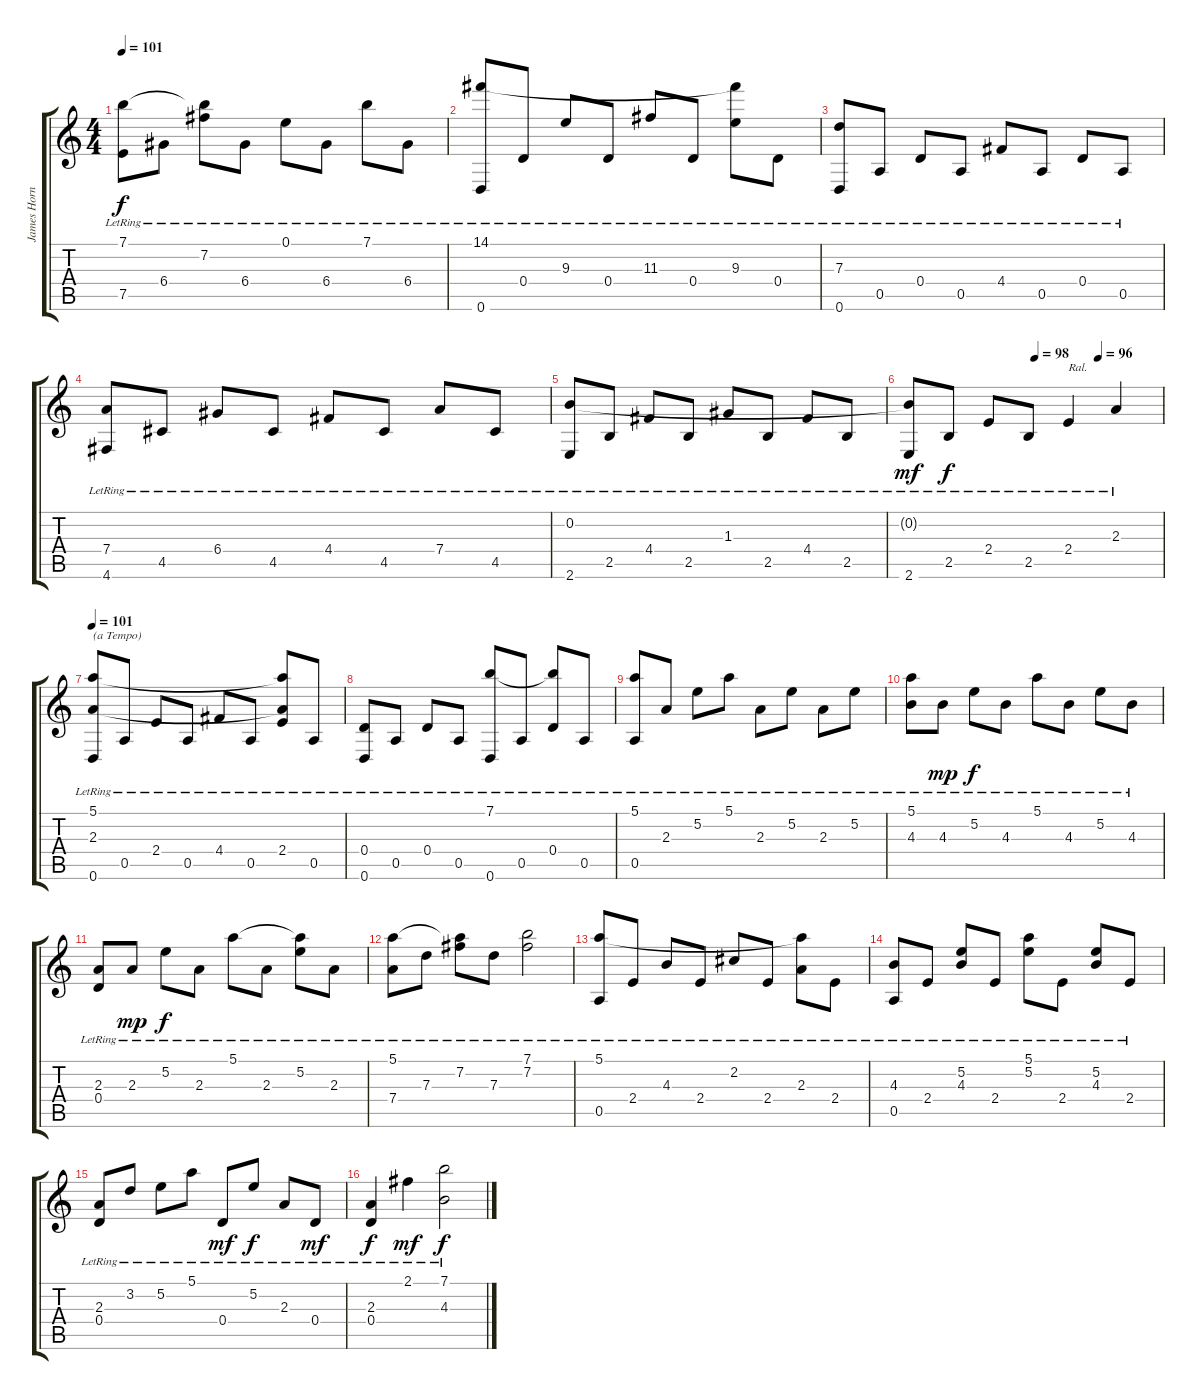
\track ("James Horner" "James Horn") {instrument acousticguitarnylon}
\staff {score tabs}
\tuning (E4 B3 G3 D3 A2 D2) {hide}
\ts (4 4)
\tempo 101
\clef g2
\ks c
(7.1{lr} 7.5{lr}).8{dy f} 6.4{lr}.8 (7.1{t} 7.2{lr}).8 6.4{lr}.8 0.1{lr}.8 6.4{lr}.8 7.1{lr}.8 6.4{lr}.8 |
(14.1{lr} 0.6{lr}).8 0.4{lr}.8 9.3{lr}.8 0.4{lr}.8 11.3{lr}.8 0.4{lr}.8 (14.1{t} 9.3{lr}).8 0.4{lr}.8 |
(7.3{lr} 0.6{lr}).8 0.5{lr}.8 0.4{lr}.8 0.5{lr}.8 4.4{lr}.8 0.5{lr}.8 0.4{lr}.8 0.5{lr}.8 |
(7.4{lr} 4.6{lr}).8 4.5{lr}.8 6.4{lr}.8 4.5{lr}.8 4.4{lr}.8 4.5{lr}.8 7.4{lr}.8 4.5{lr}.8 |
(0.2{lr} 2.6{lr}).8 2.5{lr}.8 4.4{lr}.8 2.5{lr}.8 1.3{lr}.8 2.5{lr}.8 4.4{lr}.8 2.5{lr}.8 |
\tempo (98 0.5)
\tempo (96 0.75)
(0.2{t} 2.6{lr}).8{dy mf} 2.5{lr}.8{dy f} 2.4{lr}.8 2.5{lr}.8 2.4{lr}.4{txt "Ral."} 2.3{lr}.4 |
\tempo 101
(5.1{lr} 2.3{lr} 0.6{lr}).8{txt "(a Tempo)"} 0.5{lr}.8 2.4{lr}.8 0.5{lr}.8 4.4{lr}.8 0.5{lr}.8 (5.1{t} 2.3{t} 2.4{lr}).8 0.5{lr}.8 |
(0.4{lr} 0.6{lr}).8 0.5{lr}.8 0.4{lr}.8 0.5{lr}.8 (7.1{lr} 0.6{lr}).8 0.5{lr}.8 (7.1{t} 0.4{lr}).8 0.5{lr}.8 |
(5.1{lr} 0.5{lr}).8 2.3{lr}.8 5.2{lr}.8 5.1{lr}.8 2.3{lr}.8 5.2{lr}.8 2.3{lr}.8 5.2{lr}.8 |
(5.1{lr} 4.3{lr}).8 4.3{lr}.8{dy mp} 5.2{lr}.8{dy f} 4.3{lr}.8 5.1{lr}.8 4.3{lr}.8 5.2{lr}.8 4.3{lr}.8 |
(2.3{lr} 0.4{lr}).8 2.3{lr}.8{dy mp} 5.2{lr}.8{dy f} 2.3{lr}.8 5.1{lr}.8 2.3{lr}.8 (5.1{t} 5.2{lr}).8 2.3{lr}.8 |
(5.1{lr} 7.4{lr}).8 7.3{lr}.8 (5.1{t} 7.2{lr}).8 7.3{lr}.8 (7.1{lr} 7.2{lr}).2 |
(5.1{lr} 0.5{lr}).8 2.4{lr}.8 4.3{lr}.8 2.4{lr}.8 2.2{lr}.8 2.4{lr}.8 (5.1{t} 2.3{lr}).8 2.4{lr}.8 |
(4.3{lr} 0.5{lr}).8 2.4{lr}.8 (5.2{lr} 4.3{lr}).8 2.4{lr}.8 (5.1{lr} 5.2{lr}).8 2.4{lr}.8 (5.2{lr} 4.3{lr}).8 2.4{lr}.8 |
(2.3{lr} 0.4{lr}).8 3.2{lr}.8 5.2{lr}.8 5.1{lr}.8 0.4{lr}.8{dy mf} 5.2{lr}.8{dy f} 2.3{lr}.8 0.4{lr}.8{dy mf} |
(2.3{lr} 0.4{lr}).4{dy f} 2.1{lr}.4{dy mf} (7.1{lr} 4.3{lr}).2{dy f}
